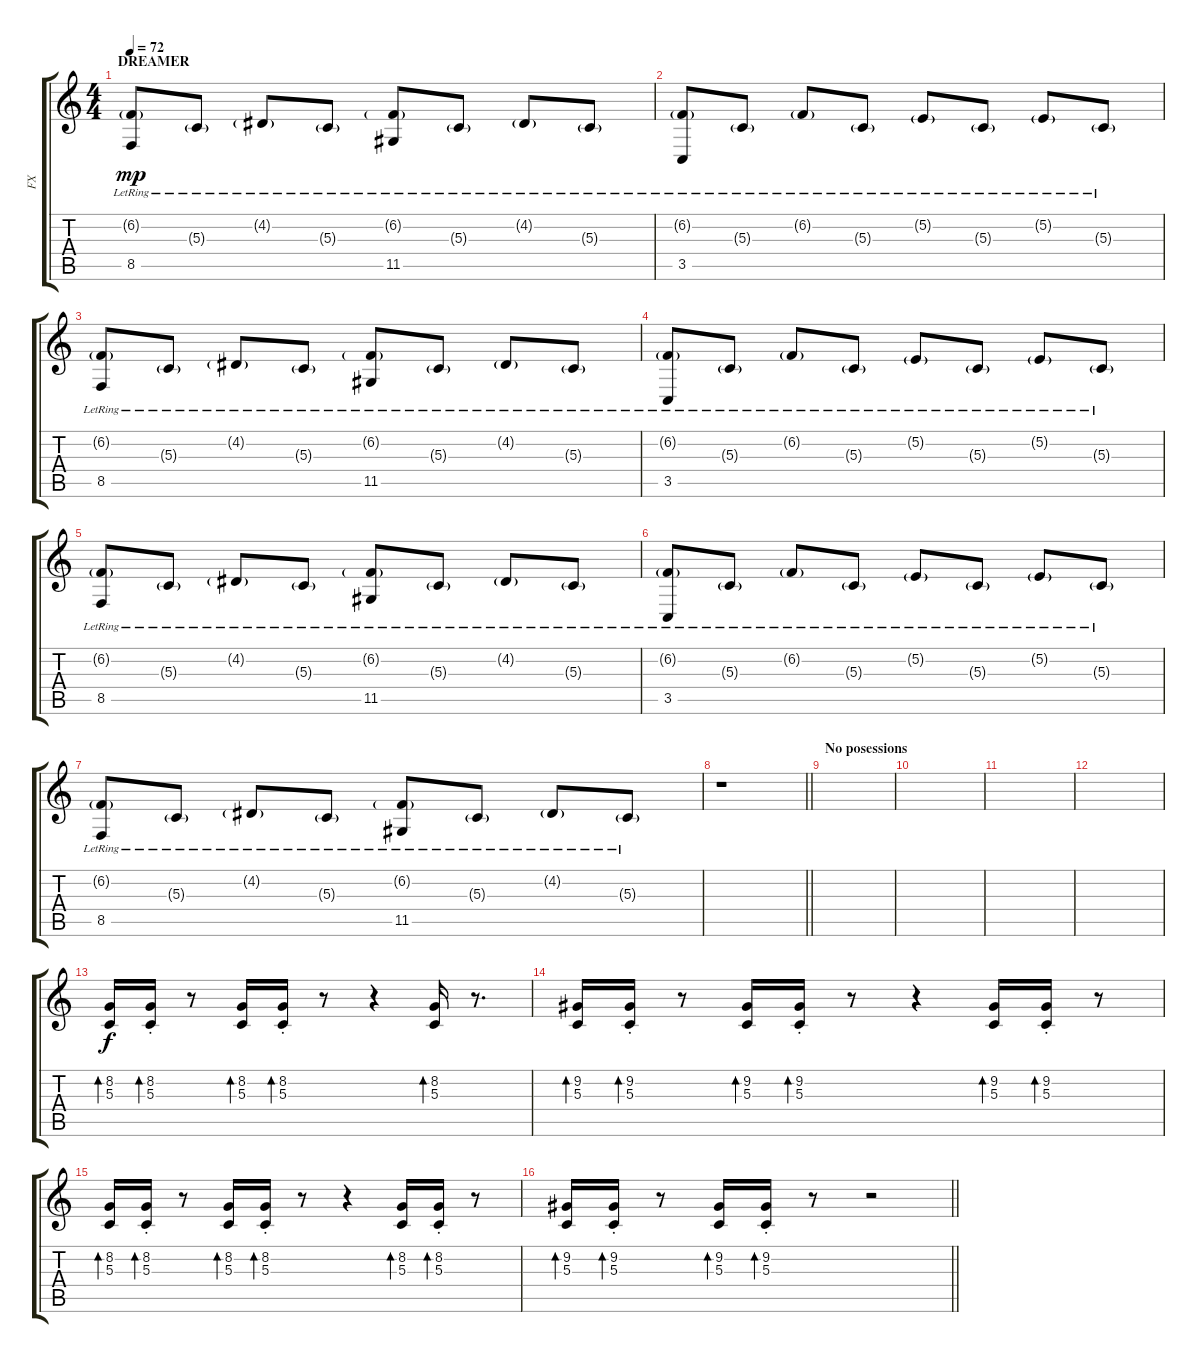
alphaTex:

\track ("FX" "FX") {instrument tremolostrings}
\staff {score tabs}
\tuning (E4 B3 G3 D3 A2 E2) {hide}
\ts (4 4)
\section ("" "DREAMER")
\tempo 72
\clef g2
\ks c
(6.2{g lr} 8.5{lr}).8{dy mp} 5.3{g lr}.8 4.2{g lr}.8 5.3{g lr}.8 (6.2{g lr} 11.5{lr}).8 5.3{g lr}.8 4.2{g lr}.8 5.3{g lr}.8 |
(6.2{g lr} 3.5{lr}).8 5.3{g lr}.8 6.2{g lr}.8 5.3{g lr}.8 5.2{g lr}.8 5.3{g lr}.8 5.2{g lr}.8 5.3{g lr}.8 |
(6.2{g lr} 8.5{lr}).8 5.3{g lr}.8 4.2{g lr}.8 5.3{g lr}.8 (6.2{g lr} 11.5{lr}).8 5.3{g lr}.8 4.2{g lr}.8 5.3{g lr}.8 |
(6.2{g lr} 3.5{lr}).8 5.3{g lr}.8 6.2{g lr}.8 5.3{g lr}.8 5.2{g lr}.8 5.3{g lr}.8 5.2{g lr}.8 5.3{g lr}.8 |
(6.2{g lr} 8.5{lr}).8 5.3{g lr}.8 4.2{g lr}.8 5.3{g lr}.8 (6.2{g lr} 11.5{lr}).8 5.3{g lr}.8 4.2{g lr}.8 5.3{g lr}.8 |
(6.2{g lr} 3.5{lr}).8 5.3{g lr}.8 6.2{g lr}.8 5.3{g lr}.8 5.2{g lr}.8 5.3{g lr}.8 5.2{g lr}.8 5.3{g lr}.8 |
(6.2{g lr} 8.5{lr}).8 5.3{g lr}.8 4.2{g lr}.8 5.3{g lr}.8 (6.2{g lr} 11.5{lr}).8 5.3{g lr}.8 4.2{g lr}.8 5.3{g lr}.8 |
\barLineRight lightlight
r.1 |
\section ("" "No posessions")
|
|
|
|
(8.2 5.3).16{bd 30 dy f} (8.2{st} 5.3{st}).16{bd 30} r.8 (8.2 5.3).16{bd 30} (8.2{st} 5.3{st}).16{bd 30} r.8 r.4 (8.2 5.3).16{bd 30} r.8{d} |
(9.2 5.3).16{bd 30} (9.2{st} 5.3{st}).16{bd 30} r.8 (9.2 5.3).16{bd 30} (9.2{st} 5.3{st}).16{bd 30} r.8 r.4 (9.2 5.3).16{bd 60} (9.2{st} 5.3{st}).16{bd 60} r.8 |
(8.2 5.3).16{bd 30} (8.2{st} 5.3{st}).16{bd 30} r.8 (8.2 5.3).16{bd 30} (8.2{st} 5.3{st}).16{bd 30} r.8 r.4 (8.2 5.3).16{bd 30} (8.2{st} 5.3{st}).16{bd 60} r.8 |
\barLineRight lightlight
(9.2 5.3).16{bd 30} (9.2{st} 5.3{st}).16{bd 30} r.8 (9.2 5.3).16{bd 30} (9.2{st} 5.3{st}).16{bd 30} r.8 r.2
